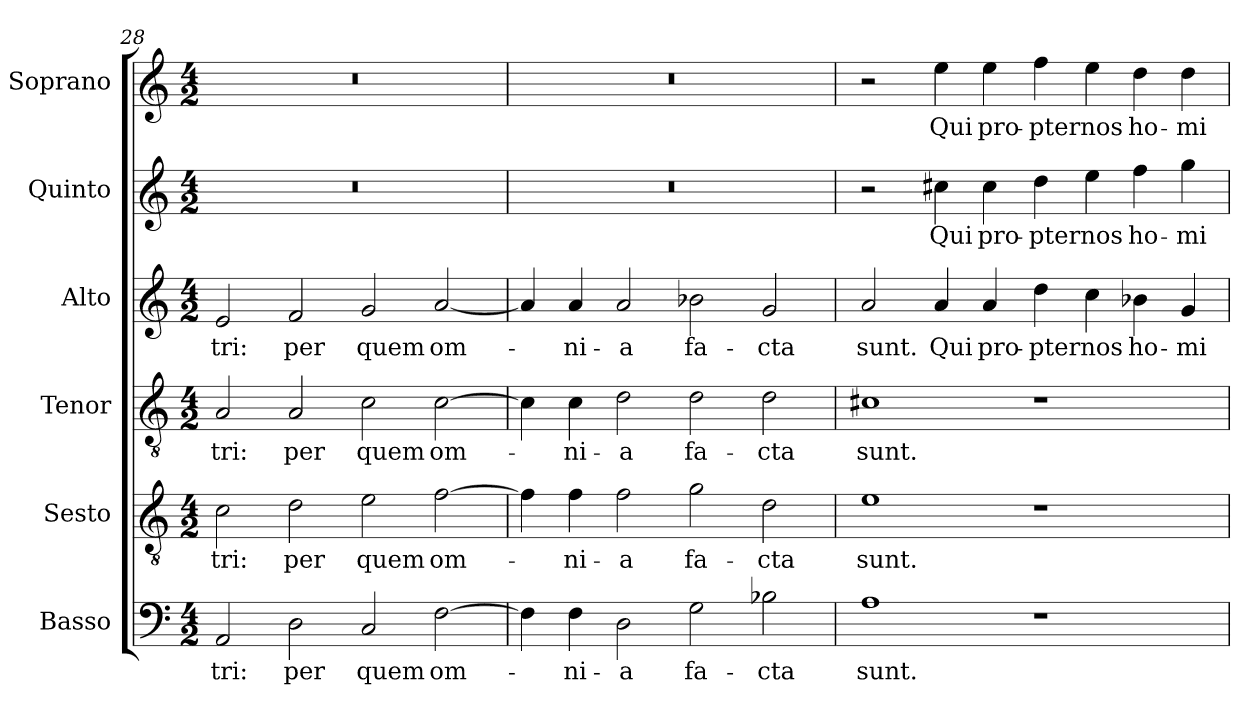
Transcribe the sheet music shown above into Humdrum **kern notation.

**kern	**text	**kern	**text	**kern	**text	**kern	**text	**kern	**text	**kern	**text
*part6	*part6	*part5	*part5	*part4	*part4	*part3	*part3	*part2	*part2	*part1	*part1
*staff6	*staff6	*staff5	*staff5	*staff4	*staff4	*staff3	*staff3	*staff2	*staff2	*staff1	*staff1
*I"Basso	*	*I"Sesto	*	*I"Tenor	*	*I"Alto	*	*I"Quinto	*	*I"Soprano	*
*	*	*I'T.	*	*I'T.	*	*I'A.	*	*	*	*I'Sop.	*
*clefF4	*	*clefGv2	*	*clefGv2	*	*clefG2	*	*clefG2	*	*clefG2	*
*	*	*ITrd7c12	*	*ITrd7c12	*	*	*	*	*	*	*
*k[]	*	*k[]	*	*k[]	*	*k[]	*	*k[]	*	*k[]	*
*C:	*	*C:	*	*C:	*	*C:	*	*C:	*	*C:	*
*M4/2	*	*M4/2	*	*M4/2	*	*M4/2	*	*M4/2	*	*M4/2	*
=28	=28	=28	=28	=28	=28	=28	=28	=28	=28	=28	=28
!	!LO:LY:b:color=#000000	!	!	!	!	!	!	!	!	!	!
!	!	!	!LO:LY:b:color=#000000	!	!	!	!	!	!	!	!
!	!	!	!	!	!LO:LY:b:color=#000000	!	!	!	!	!	!
!	!	!	!	!	!	!	!LO:LY:b:color=#000000	!LO:N:vis=1	!	!LO:N:vis=1	!
2AAi/	-tri:	2Ci\	-tri:	2AAi/	-tri:	2ei/	-tri:	0r	.	0r	.
!	!LO:LY:b:color=#000000	!	!	!	!	!	!	!	!	!	!
!	!	!	!LO:LY:b:color=#000000	!	!	!	!	!	!	!	!
!	!	!	!	!	!LO:LY:b:color=#000000	!	!	!	!	!	!
!	!	!	!	!	!	!	!LO:LY:b:color=#000000	!	!	!	!
2Di\	per	2Di\	per	2AAi/	per	2fi/	per	.	.	.	.
!	!LO:LY:b:color=#000000	!	!	!	!	!	!	!	!	!	!
!	!	!	!LO:LY:b:color=#000000	!	!	!	!	!	!	!	!
!	!	!	!	!	!LO:LY:b:color=#000000	!	!	!	!	!	!
!	!	!	!	!	!	!	!LO:LY:b:color=#000000	!	!	!	!
2Ci/	quem	2Ei\	quem	2Ci\	quem	2gi/	quem	.	.	.	.
!	!LO:LY:b:color=#000000	!	!	!	!	!	!	!	!	!	!
!	!	!	!LO:LY:b:color=#000000	!	!	!	!	!	!	!	!
!	!	!	!	!	!LO:LY:b:color=#000000	!	!	!	!	!	!
!	!	!	!	!	!	!	!LO:LY:b:color=#000000	!	!	!	!
[2Fi\	om-	[2Fi\	om-	[2Ci\	om-	[2ai/	om-	.	.	.	.
=29	=29	=29	=29	=29	=29	=29	=29	=29	=29	=29	=29
!	!	!	!	!	!	!	!	!LO:N:vis=1	!	!LO:N:vis=1	!
4Fi\]	.	4Fi\]	.	4Ci\]	.	4ai/]	.	0r	.	0r	.
!	!LO:LY:b:color=#000000	!	!	!	!	!	!	!	!	!	!
!	!	!	!LO:LY:b:color=#000000	!	!	!	!	!	!	!	!
!	!	!	!	!	!LO:LY:b:color=#000000	!	!	!	!	!	!
!	!	!	!	!	!	!	!LO:LY:b:color=#000000	!	!	!	!
4Fi\	-ni-	4Fi\	-ni-	4Ci\	-ni-	4ai/	-ni-	.	.	.	.
!	!LO:LY:b:color=#000000	!	!	!	!	!	!	!	!	!	!
!	!	!	!LO:LY:b:color=#000000	!	!	!	!	!	!	!	!
!	!	!	!	!	!LO:LY:b:color=#000000	!	!	!	!	!	!
!	!	!	!	!	!	!	!LO:LY:b:color=#000000	!	!	!	!
2Di\	-a	2Fi\	-a	2Di\	-a	2ai/	-a	.	.	.	.
!	!LO:LY:b:color=#000000	!	!	!	!	!	!	!	!	!	!
!	!	!	!LO:LY:b:color=#000000	!	!	!	!	!	!	!	!
!	!	!	!	!	!LO:LY:b:color=#000000	!	!	!	!	!	!
!	!	!	!	!	!	!	!LO:LY:b:color=#000000	!	!	!	!
2Gi\	fa-	2Gi\	fa-	2Di\	fa-	2b-Xi\	fa-	.	.	.	.
!	!LO:LY:b:color=#000000	!	!	!	!	!	!	!	!	!	!
!	!	!	!LO:LY:b:color=#000000	!	!	!	!	!	!	!	!
!	!	!	!	!	!LO:LY:b:color=#000000	!	!	!	!	!	!
!	!	!	!	!	!	!	!LO:LY:b:color=#000000	!	!	!	!
2B-Xi\	-cta	2Di\	-cta	2Di\	-cta	2gi/	-cta	.	.	.	.
=30	=30	=30	=30	=30	=30	=30	=30	=30	=30	=30	=30
!	!LO:LY:b:color=#000000	!	!	!	!	!	!	!	!	!	!
!	!	!	!LO:LY:b:color=#000000	!	!	!	!	!	!	!	!
!	!	!	!	!	!LO:LY:b:color=#000000	!	!	!	!	!	!
!	!	!	!	!	!	!	!LO:LY:b:color=#000000	!	!	!	!
1Ai	sunt.	1Ei	sunt.	1C#Xi	sunt.	2ai/	sunt.	2r	.	2r	.
!	!	!	!	!	!	!	!LO:LY:b:color=#000000	!	!	!	!
!	!	!	!	!	!	!	!	!	!LO:LY:b:color=#000000	!	!
!	!	!	!	!	!	!	!	!	!	!	!LO:LY:b:color=#000000
.	.	.	.	.	.	4ai/	Qui	4cc#Xi\	Qui	4eei\	Qui
!	!	!	!	!	!	!	!LO:LY:b:color=#000000	!	!	!	!
!	!	!	!	!	!	!	!	!	!LO:LY:b:color=#000000	!	!
!	!	!	!	!	!	!	!	!	!	!	!LO:LY:b:color=#000000
.	.	.	.	.	.	4ai/	pro-	4cc#i\	pro-	4eei\	pro-
!	!	!	!	!	!	!	!LO:LY:b:color=#000000	!	!	!	!
!	!	!	!	!	!	!	!	!	!LO:LY:b:color=#000000	!	!
!	!	!	!	!	!	!	!	!	!	!	!LO:LY:b:color=#000000
1r	.	1r	.	1r	.	4ddi\	-pter	4ddi\	-pter	4ffi\	-pter
!	!	!	!	!	!	!	!LO:LY:b:color=#000000	!	!	!	!
!	!	!	!	!	!	!	!	!	!LO:LY:b:color=#000000	!	!
!	!	!	!	!	!	!	!	!	!	!	!LO:LY:b:color=#000000
.	.	.	.	.	.	4cci\	nos	4eei\	nos	4eei\	nos
!	!	!	!	!	!	!	!LO:LY:b:color=#000000	!	!	!	!
!	!	!	!	!	!	!	!	!	!LO:LY:b:color=#000000	!	!
!	!	!	!	!	!	!	!	!	!	!	!LO:LY:b:color=#000000
.	.	.	.	.	.	4b-Xi\	ho-	4ffi\	ho-	4ddi\	ho-
!	!	!	!	!	!	!	!LO:LY:b:color=#000000	!	!	!	!
!	!	!	!	!	!	!	!	!	!LO:LY:b:color=#000000	!	!
!	!	!	!	!	!	!	!	!	!	!	!LO:LY:b:color=#000000
.	.	.	.	.	.	4gi/	-mi-	4ggi\	-mi-	4ddi\	-mi-
=	=	=	=	=	=	=	=	=	=	=	=
*-	*-	*-	*-	*-	*-	*-	*-	*-	*-	*-	*-
